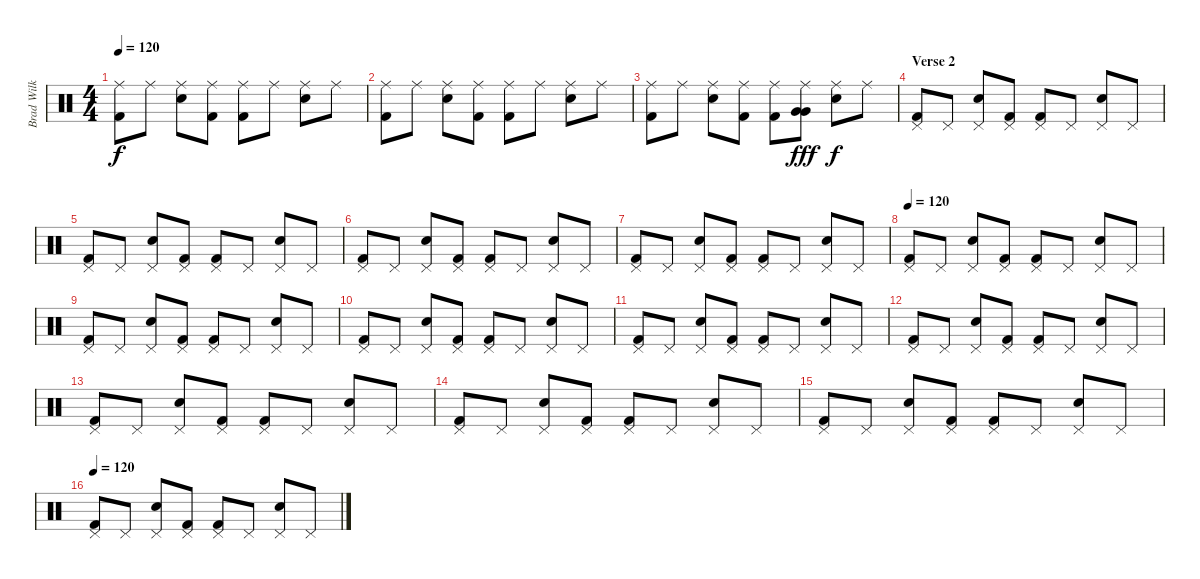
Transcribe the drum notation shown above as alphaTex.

\track ("Brad Wilk" "Brad Wilk") {instrument percussion}
\staff {score}
\articulation defaults
\ts (4 4)
\tempo 120
\clef neutral
\ks c
("Ride (middle)" "Kick (hit) 2").8{dy f} "Ride (middle)".8 ("Ride (middle)" "Electric Snare (hit)").8 ("Ride (middle)" "Kick (hit) 2").8 ("Ride (middle)" "Kick (hit) 2").8 "Ride (middle)".8 ("Ride (middle)" "Electric Snare (hit)").8 "Ride (middle)".8 |
("Ride (middle)" "Kick (hit) 2").8 "Ride (middle)".8 ("Ride (middle)" "Electric Snare (hit)").8 ("Ride (middle)" "Kick (hit) 2").8 ("Ride (middle)" "Kick (hit) 2").8 "Ride (middle)".8 ("Ride (middle)" "Electric Snare (hit)").8 "Ride (middle)".8 |
("Ride (middle)" "Kick (hit) 2").8 "Ride (middle)".8 ("Ride (middle)" "Electric Snare (hit)").8 ("Ride (middle)" "Kick (hit) 2").8 ("Ride (middle)" "Kick (hit) 2").8 ("Ride (middle)" "Very Low Tom (hit)" "Very Low Tom (hit)").8{dy fff} ("Ride (middle)" "Electric Snare (hit)").8{dy f} "Ride (middle)".8 |
\section ("" "Verse 2")
("Pedal Hi-Hat (hit)" "Kick (hit) 2").8 "Pedal Hi-Hat (hit)".8 ("Pedal Hi-Hat (hit)" "Electric Snare (hit)").8 ("Pedal Hi-Hat (hit)" "Kick (hit) 2").8 ("Pedal Hi-Hat (hit)" "Kick (hit) 2").8 "Pedal Hi-Hat (hit)".8 ("Pedal Hi-Hat (hit)" "Electric Snare (hit)").8 "Pedal Hi-Hat (hit)".8 |
("Pedal Hi-Hat (hit)" "Kick (hit) 2").8 "Pedal Hi-Hat (hit)".8 ("Pedal Hi-Hat (hit)" "Electric Snare (hit)").8 ("Pedal Hi-Hat (hit)" "Kick (hit) 2").8 ("Pedal Hi-Hat (hit)" "Kick (hit) 2").8 "Pedal Hi-Hat (hit)".8 ("Pedal Hi-Hat (hit)" "Electric Snare (hit)").8 "Pedal Hi-Hat (hit)".8 |
("Pedal Hi-Hat (hit)" "Kick (hit) 2").8 "Pedal Hi-Hat (hit)".8 ("Pedal Hi-Hat (hit)" "Electric Snare (hit)").8 ("Pedal Hi-Hat (hit)" "Kick (hit) 2").8 ("Pedal Hi-Hat (hit)" "Kick (hit) 2").8 "Pedal Hi-Hat (hit)".8 ("Pedal Hi-Hat (hit)" "Electric Snare (hit)").8 "Pedal Hi-Hat (hit)".8 |
("Pedal Hi-Hat (hit)" "Kick (hit) 2").8 "Pedal Hi-Hat (hit)".8 ("Pedal Hi-Hat (hit)" "Electric Snare (hit)").8 ("Pedal Hi-Hat (hit)" "Kick (hit) 2").8 ("Pedal Hi-Hat (hit)" "Kick (hit) 2").8 "Pedal Hi-Hat (hit)".8 ("Pedal Hi-Hat (hit)" "Electric Snare (hit)").8 "Pedal Hi-Hat (hit)".8 |
\tempo 120
("Pedal Hi-Hat (hit)" "Kick (hit) 2").8 "Pedal Hi-Hat (hit)".8 ("Pedal Hi-Hat (hit)" "Electric Snare (hit)").8 ("Pedal Hi-Hat (hit)" "Kick (hit) 2").8 ("Pedal Hi-Hat (hit)" "Kick (hit) 2").8 "Pedal Hi-Hat (hit)".8 ("Pedal Hi-Hat (hit)" "Electric Snare (hit)").8 "Pedal Hi-Hat (hit)".8 |
("Pedal Hi-Hat (hit)" "Kick (hit) 2").8 "Pedal Hi-Hat (hit)".8 ("Pedal Hi-Hat (hit)" "Electric Snare (hit)").8 ("Pedal Hi-Hat (hit)" "Kick (hit) 2").8 ("Pedal Hi-Hat (hit)" "Kick (hit) 2").8 "Pedal Hi-Hat (hit)".8 ("Pedal Hi-Hat (hit)" "Electric Snare (hit)").8 "Pedal Hi-Hat (hit)".8 |
("Pedal Hi-Hat (hit)" "Kick (hit) 2").8 "Pedal Hi-Hat (hit)".8 ("Pedal Hi-Hat (hit)" "Electric Snare (hit)").8 ("Pedal Hi-Hat (hit)" "Kick (hit) 2").8 ("Pedal Hi-Hat (hit)" "Kick (hit) 2").8 "Pedal Hi-Hat (hit)".8 ("Pedal Hi-Hat (hit)" "Electric Snare (hit)").8 "Pedal Hi-Hat (hit)".8 |
("Pedal Hi-Hat (hit)" "Kick (hit) 2").8 "Pedal Hi-Hat (hit)".8 ("Pedal Hi-Hat (hit)" "Electric Snare (hit)").8 ("Pedal Hi-Hat (hit)" "Kick (hit) 2").8 ("Pedal Hi-Hat (hit)" "Kick (hit) 2").8 "Pedal Hi-Hat (hit)".8 ("Pedal Hi-Hat (hit)" "Electric Snare (hit)").8 "Pedal Hi-Hat (hit)".8 |
("Pedal Hi-Hat (hit)" "Kick (hit) 2").8 "Pedal Hi-Hat (hit)".8 ("Pedal Hi-Hat (hit)" "Electric Snare (hit)").8 ("Pedal Hi-Hat (hit)" "Kick (hit) 2").8 ("Pedal Hi-Hat (hit)" "Kick (hit) 2").8 "Pedal Hi-Hat (hit)".8 ("Pedal Hi-Hat (hit)" "Electric Snare (hit)").8 "Pedal Hi-Hat (hit)".8 |
("Pedal Hi-Hat (hit)" "Kick (hit) 2").8 "Pedal Hi-Hat (hit)".8 ("Pedal Hi-Hat (hit)" "Electric Snare (hit)").8 ("Pedal Hi-Hat (hit)" "Kick (hit) 2").8 ("Pedal Hi-Hat (hit)" "Kick (hit) 2").8 "Pedal Hi-Hat (hit)".8 ("Pedal Hi-Hat (hit)" "Electric Snare (hit)").8 "Pedal Hi-Hat (hit)".8 |
("Pedal Hi-Hat (hit)" "Kick (hit) 2").8 "Pedal Hi-Hat (hit)".8 ("Pedal Hi-Hat (hit)" "Electric Snare (hit)").8 ("Pedal Hi-Hat (hit)" "Kick (hit) 2").8 ("Pedal Hi-Hat (hit)" "Kick (hit) 2").8 "Pedal Hi-Hat (hit)".8 ("Pedal Hi-Hat (hit)" "Electric Snare (hit)").8 "Pedal Hi-Hat (hit)".8 |
("Pedal Hi-Hat (hit)" "Kick (hit) 2").8 "Pedal Hi-Hat (hit)".8 ("Pedal Hi-Hat (hit)" "Electric Snare (hit)").8 ("Pedal Hi-Hat (hit)" "Kick (hit) 2").8 ("Pedal Hi-Hat (hit)" "Kick (hit) 2").8 "Pedal Hi-Hat (hit)".8 ("Pedal Hi-Hat (hit)" "Electric Snare (hit)").8 "Pedal Hi-Hat (hit)".8 |
\tempo 120
("Pedal Hi-Hat (hit)" "Kick (hit) 2").8 "Pedal Hi-Hat (hit)".8 ("Pedal Hi-Hat (hit)" "Electric Snare (hit)").8 ("Pedal Hi-Hat (hit)" "Kick (hit) 2").8 ("Pedal Hi-Hat (hit)" "Kick (hit) 2").8 "Pedal Hi-Hat (hit)".8 ("Pedal Hi-Hat (hit)" "Electric Snare (hit)").8 "Pedal Hi-Hat (hit)".8
